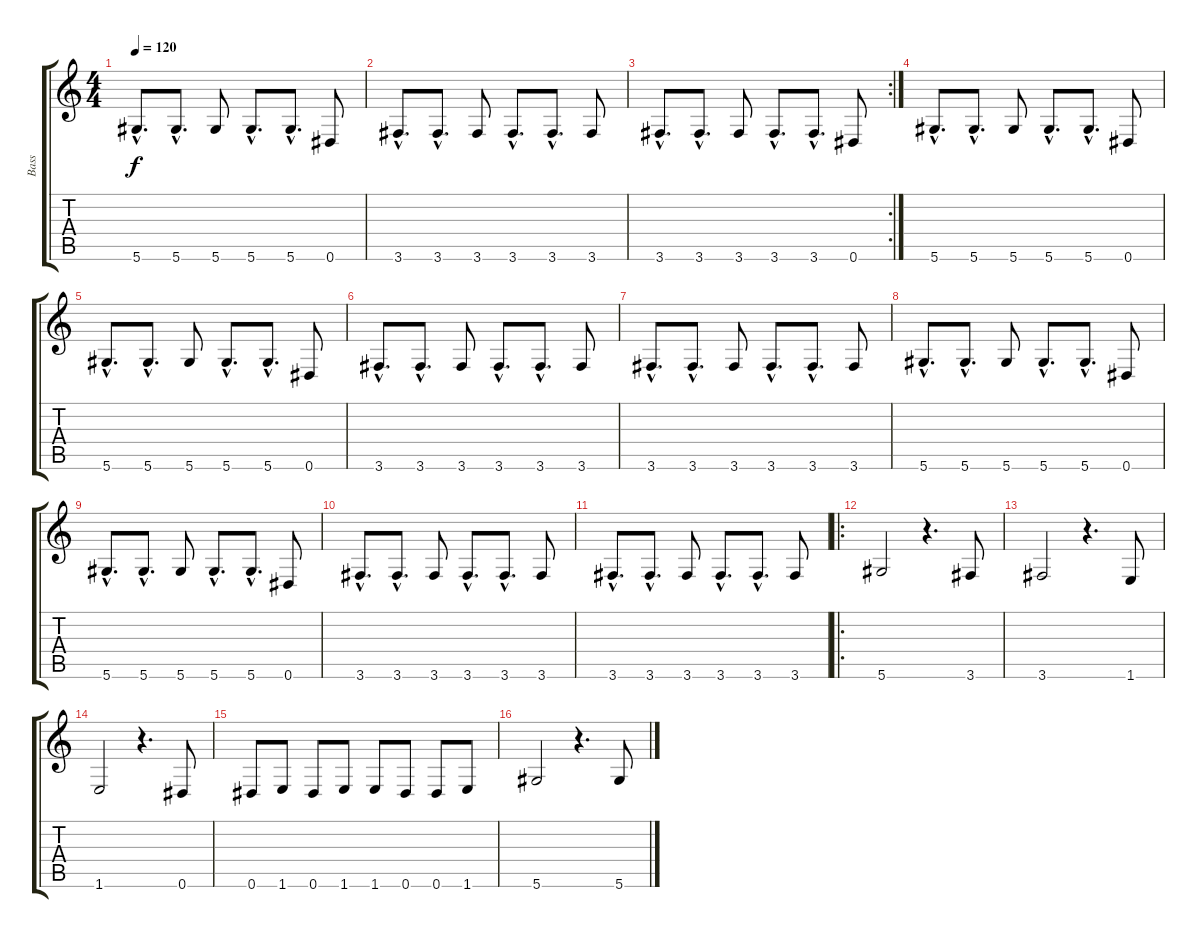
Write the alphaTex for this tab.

\track ("Bass" "Bass") {instrument slapbass1}
\staff {score tabs}
\tuning (Eb4 Bb3 Gb3 Db3 Ab2 Eb2) {hide}
\ts (4 4)
\tempo 120
\clef g2
\ks c
5.6{hac}.8{d dy f} 5.6{hac}.8{d} 5.6.8 5.6{hac}.8{d} 5.6{hac}.8{d} 0.6.8 |
3.6{hac}.8{d} 3.6{hac}.8{d} 3.6.8 3.6{hac}.8{d} 3.6{hac}.8{d} 3.6.8 |
\rc 2
3.6{hac}.8{d} 3.6{hac}.8{d} 3.6.8 3.6{hac}.8{d} 3.6{hac}.8{d} 0.6.8 |
5.6{hac}.8{d} 5.6{hac}.8{d} 5.6.8 5.6{hac}.8{d} 5.6{hac}.8{d} 0.6.8 |
5.6{hac}.8{d} 5.6{hac}.8{d} 5.6.8 5.6{hac}.8{d} 5.6{hac}.8{d} 0.6.8 |
3.6{hac}.8{d} 3.6{hac}.8{d} 3.6.8 3.6{hac}.8{d} 3.6{hac}.8{d} 3.6.8 |
3.6{hac}.8{d} 3.6{hac}.8{d} 3.6.8 3.6{hac}.8{d} 3.6{hac}.8{d} 3.6.8 |
5.6{hac}.8{d} 5.6{hac}.8{d} 5.6.8 5.6{hac}.8{d} 5.6{hac}.8{d} 0.6.8 |
5.6{hac}.8{d} 5.6{hac}.8{d} 5.6.8 5.6{hac}.8{d} 5.6{hac}.8{d} 0.6.8 |
3.6{hac}.8{d} 3.6{hac}.8{d} 3.6.8 3.6{hac}.8{d} 3.6{hac}.8{d} 3.6.8 |
3.6{hac}.8{d} 3.6{hac}.8{d} 3.6.8 3.6{hac}.8{d} 3.6{hac}.8{d} 3.6.8 |
\ro
5.6.2 r.4{d} 3.6.8 |
3.6.2 r.4{d} 1.6.8 |
1.6.2 r.4{d} 0.6.8 |
0.6.8 1.6.8 0.6.8 1.6.8 1.6.8 0.6.8 0.6.8 1.6.8 |
5.6.2 r.4{d} 5.6.8
